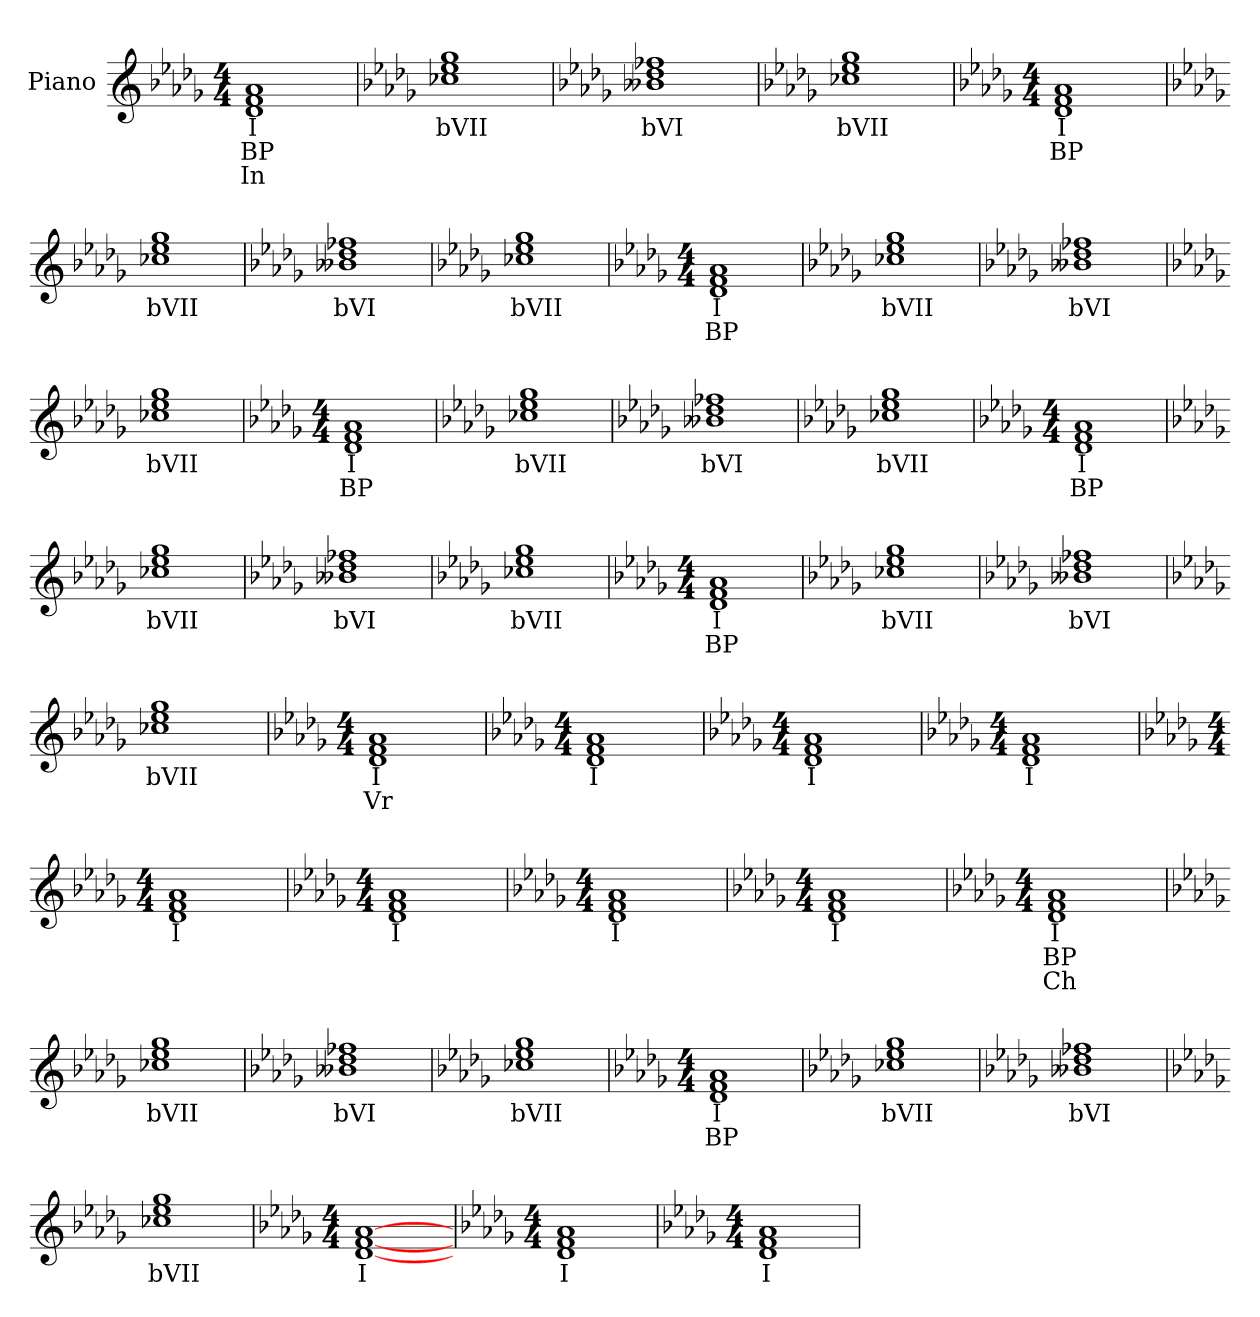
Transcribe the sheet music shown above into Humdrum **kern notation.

**kern	**text	**text	**text
*part1	*part1	*part1	*part1
*staff1	*staff1	*staff1	*staff1
*I"Piano	*	*	*
*I'Pno	*	*	*
*k[b-e-a-d-g-]	*	*	*
*D-:	*	*	*
*M4/4	*	*	*
=	=	=	=
1d- 1f 1a-	I	BP	In
=	=	=	=
*k[b-e-a-d-g-]	*	*	*
*D-:	*	*	*
1cc-X 1ee- 1gg-	bVII	.	.
=	=	=	=
*k[b-e-a-d-g-]	*	*	*
*D-:	*	*	*
1b--X 1dd- 1ff-X	bVI	.	.
=	=	=	=
*k[b-e-a-d-g-]	*	*	*
*D-:	*	*	*
1cc-X 1ee- 1gg-	bVII	.	.
=	=	=	=
*k[b-e-a-d-g-]	*	*	*
*D-:	*	*	*
*M4/4	*	*	*
1d- 1f 1a-	I	BP	.
=	=	=	=
*k[b-e-a-d-g-]	*	*	*
*D-:	*	*	*
1cc-X 1ee- 1gg-	bVII	.	.
=	=	=	=
*k[b-e-a-d-g-]	*	*	*
*D-:	*	*	*
1b--X 1dd- 1ff-X	bVI	.	.
=	=	=	=
*k[b-e-a-d-g-]	*	*	*
*D-:	*	*	*
1cc-X 1ee- 1gg-	bVII	.	.
=	=	=	=
*k[b-e-a-d-g-]	*	*	*
*D-:	*	*	*
*M4/4	*	*	*
1d- 1f 1a-	I	BP	.
=	=	=	=
*k[b-e-a-d-g-]	*	*	*
*D-:	*	*	*
1cc-X 1ee- 1gg-	bVII	.	.
=	=	=	=
*k[b-e-a-d-g-]	*	*	*
*D-:	*	*	*
1b--X 1dd- 1ff-X	bVI	.	.
=	=	=	=
*k[b-e-a-d-g-]	*	*	*
*D-:	*	*	*
1cc-X 1ee- 1gg-	bVII	.	.
=	=	=	=
*k[b-e-a-d-g-]	*	*	*
*D-:	*	*	*
*M4/4	*	*	*
1d- 1f 1a-	I	BP	.
=	=	=	=
*k[b-e-a-d-g-]	*	*	*
*D-:	*	*	*
1cc-X 1ee- 1gg-	bVII	.	.
=	=	=	=
*k[b-e-a-d-g-]	*	*	*
*D-:	*	*	*
1b--X 1dd- 1ff-X	bVI	.	.
=	=	=	=
*k[b-e-a-d-g-]	*	*	*
*D-:	*	*	*
1cc-X 1ee- 1gg-	bVII	.	.
=	=	=	=
*k[b-e-a-d-g-]	*	*	*
*D-:	*	*	*
*M4/4	*	*	*
1d- 1f 1a-	I	BP	.
=	=	=	=
*k[b-e-a-d-g-]	*	*	*
*D-:	*	*	*
1cc-X 1ee- 1gg-	bVII	.	.
=	=	=	=
*k[b-e-a-d-g-]	*	*	*
*D-:	*	*	*
1b--X 1dd- 1ff-X	bVI	.	.
=	=	=	=
*k[b-e-a-d-g-]	*	*	*
*D-:	*	*	*
1cc-X 1ee- 1gg-	bVII	.	.
=	=	=	=
*k[b-e-a-d-g-]	*	*	*
*D-:	*	*	*
*M4/4	*	*	*
1d- 1f 1a-	I	BP	.
=	=	=	=
*k[b-e-a-d-g-]	*	*	*
*D-:	*	*	*
1cc-X 1ee- 1gg-	bVII	.	.
=	=	=	=
*k[b-e-a-d-g-]	*	*	*
*D-:	*	*	*
1b--X 1dd- 1ff-X	bVI	.	.
=	=	=	=
*k[b-e-a-d-g-]	*	*	*
*D-:	*	*	*
1cc-X 1ee- 1gg-	bVII	.	.
=	=	=	=
*k[b-e-a-d-g-]	*	*	*
*D-:	*	*	*
*M4/4	*	*	*
1d- 1f 1a-	I	Vr	.
=	=	=	=
*k[b-e-a-d-g-]	*	*	*
*D-:	*	*	*
*M4/4	*	*	*
1d- 1f 1a-	I	.	.
=	=	=	=
*k[b-e-a-d-g-]	*	*	*
*D-:	*	*	*
*M4/4	*	*	*
1d- 1f 1a-	I	.	.
=	=	=	=
*k[b-e-a-d-g-]	*	*	*
*D-:	*	*	*
*M4/4	*	*	*
1d- 1f 1a-	I	.	.
=	=	=	=
*k[b-e-a-d-g-]	*	*	*
*D-:	*	*	*
*M4/4	*	*	*
1d- 1f 1a-	I	.	.
=	=	=	=
*k[b-e-a-d-g-]	*	*	*
*D-:	*	*	*
*M4/4	*	*	*
1d- 1f 1a-	I	.	.
=	=	=	=
*k[b-e-a-d-g-]	*	*	*
*D-:	*	*	*
*M4/4	*	*	*
1d- 1f 1a-	I	.	.
=	=	=	=
*k[b-e-a-d-g-]	*	*	*
*D-:	*	*	*
*M4/4	*	*	*
1d- 1f 1a-	I	.	.
=	=	=	=
*k[b-e-a-d-g-]	*	*	*
*D-:	*	*	*
*M4/4	*	*	*
1d- 1f 1a-	I	BP	Ch
=	=	=	=
*k[b-e-a-d-g-]	*	*	*
*D-:	*	*	*
1cc-X 1ee- 1gg-	bVII	.	.
=	=	=	=
*k[b-e-a-d-g-]	*	*	*
*D-:	*	*	*
1b--X 1dd- 1ff-X	bVI	.	.
=	=	=	=
*k[b-e-a-d-g-]	*	*	*
*D-:	*	*	*
1cc-X 1ee- 1gg-	bVII	.	.
=	=	=	=
*k[b-e-a-d-g-]	*	*	*
*D-:	*	*	*
*M4/4	*	*	*
1d- 1f 1a-	I	BP	.
=	=	=	=
*k[b-e-a-d-g-]	*	*	*
*D-:	*	*	*
1cc-X 1ee- 1gg-	bVII	.	.
=	=	=	=
*k[b-e-a-d-g-]	*	*	*
*D-:	*	*	*
1b--X 1dd- 1ff-X	bVI	.	.
=	=	=	=
*k[b-e-a-d-g-]	*	*	*
*D-:	*	*	*
1cc-X 1ee- 1gg-	bVII	.	.
=	=	=	=
*k[b-e-a-d-g-]	*	*	*
*D-:	*	*	*
*M4/4	*	*	*
[1d- [1f [1a-	I	.	.
=	=	=	=
*k[b-e-a-d-g-]	*	*	*
*D-:	*	*	*
*M4/4	*	*	*
1d- 1f 1a-	I	.	.
=	=	=	=
*k[b-e-a-d-g-]	*	*	*
*D-:	*	*	*
*M4/4	*	*	*
1d- 1f 1a-	I	.	.
=	=	=	=
*-	*-	*-	*-
